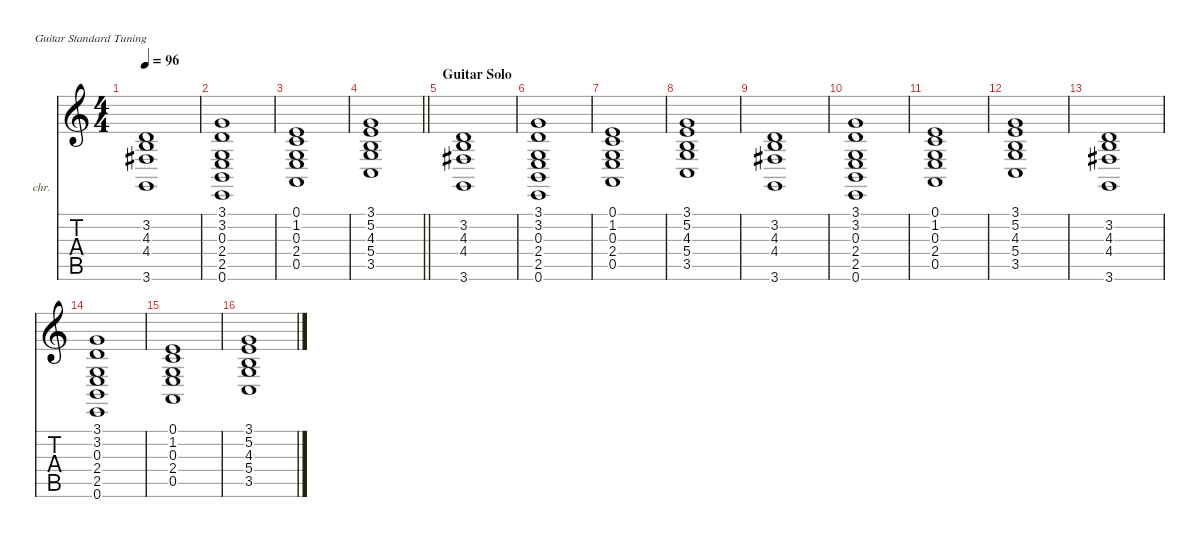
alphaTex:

\defaultSystemsLayout 4
\hideDynamics
\bracketExtendMode nobrackets
\firstSystemTrackNameOrientation horizontal
\otherSystemsTrackNameOrientation horizontal
\track ("Keyboards" "chr.") {instrument choiraahs}
\staff {score tabs}
\tuning (E4 B3 G3 D3 A2 E2)
\ts (4 4)
\tempo 96
\clef g2
\ks c
(3.2 4.3 4.4{acc #} 3.6).1{dy f} |
(3.1 3.2 0.3 2.4 2.5 0.6).1 |
(0.1 1.2 0.3 2.4 0.5).1 |
\barLineRight lightlight
(3.1 5.2 4.3 5.4 3.5).1 |
\section ("" "Guitar Solo")
(3.2 4.3 4.4{acc #} 3.6).1 |
(3.1 3.2 0.3 2.4 2.5 0.6).1 |
(0.1 1.2 0.3 2.4 0.5).1 |
(3.1 5.2 4.3 5.4 3.5).1 |
(3.2 4.3 4.4{acc #} 3.6).1 |
(3.1 3.2 0.3 2.4 2.5 0.6).1 |
(0.1 1.2 0.3 2.4 0.5).1 |
(3.1 5.2 4.3 5.4 3.5).1 |
(3.2 4.3 4.4{acc #} 3.6).1 |
(3.1 3.2 0.3 2.4 2.5 0.6).1 |
(0.1 1.2 0.3 2.4 0.5).1 |
(3.1 5.2 4.3 5.4 3.5).1
